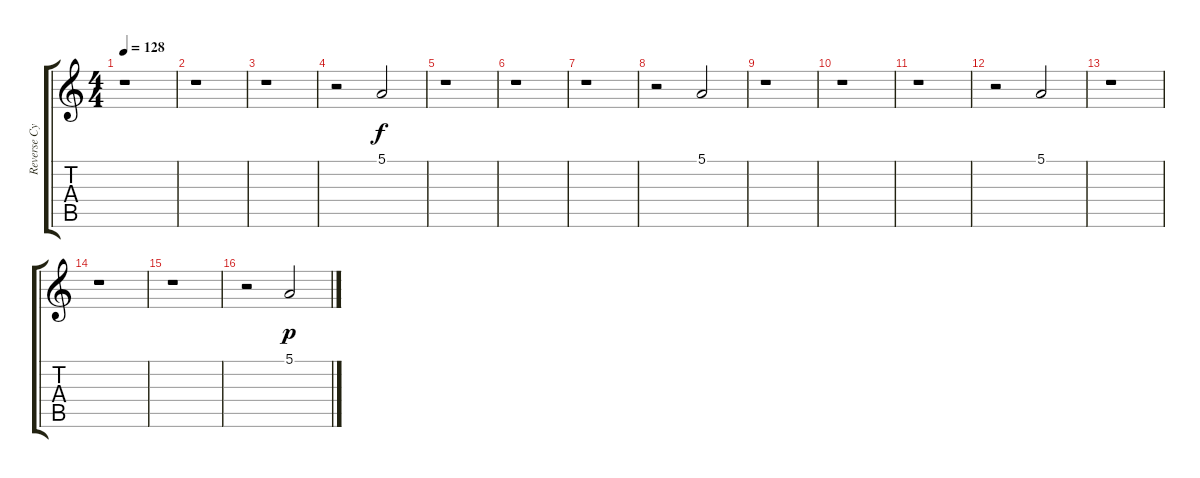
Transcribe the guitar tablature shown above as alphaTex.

\track ("Reverse Cymbal      " "Reverse Cy") {instrument reversecymbal}
\staff {score tabs}
\tuning (E4 B3 G3 D3 A2 E2) {hide}
\ts (4 4)
\tempo 128
\clef g2
\ks c
r.1{dy f} |
r.1 |
r.1 |
r.2 5.1.2{balance 16} |
r.1 |
r.1 |
r.1 |
r.2 5.1.2{balance 16} |
r.1 |
r.1 |
r.1 |
r.2 5.1.2{balance 16} |
r.1 |
r.1 |
r.1 |
r.2 5.1.2{dy p balance 16}
